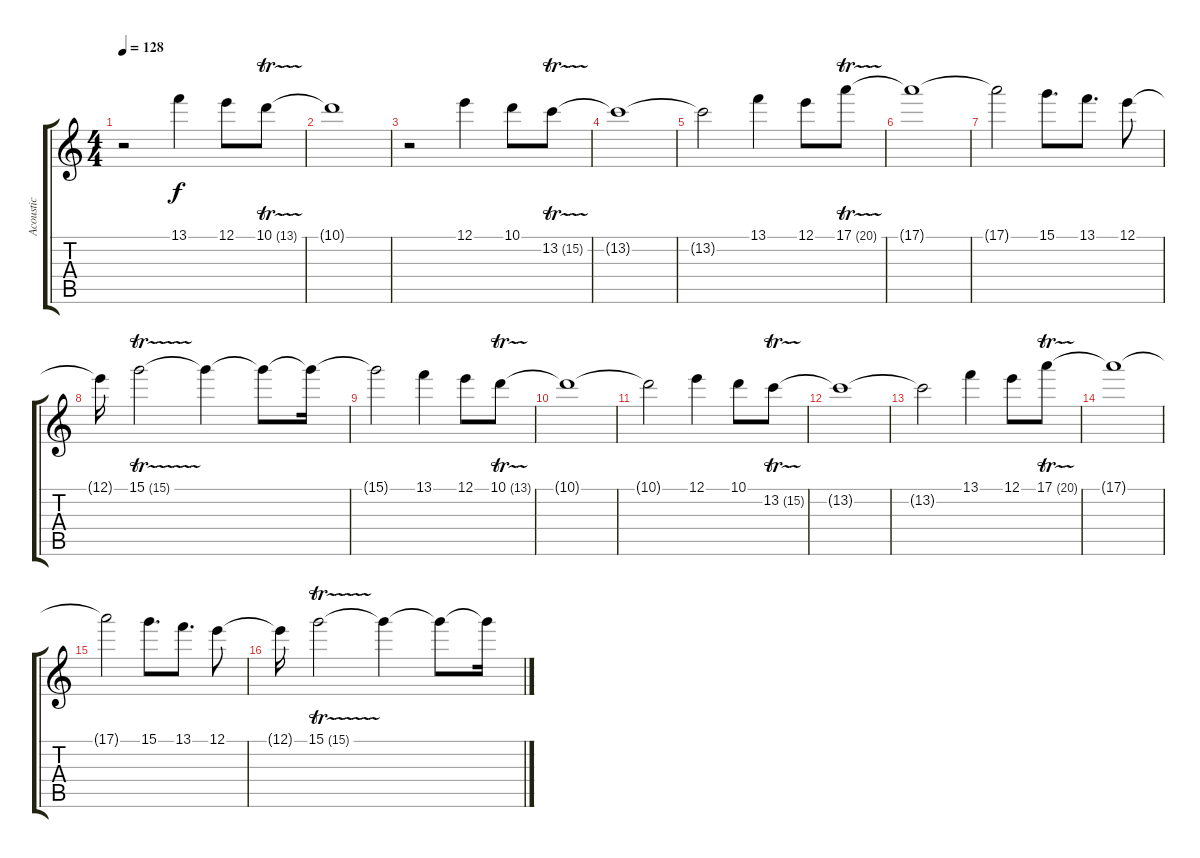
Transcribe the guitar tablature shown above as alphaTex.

\track ("Acoustic" "Acoustic") {instrument acousticguitarsteel}
\staff {score tabs}
\tuning (E4 B3 G3 D3 A2 D2) {hide}
\ts (4 4)
\tempo 128
\clef g2
\ks c
r.2{dy f} 13.1.4 12.1.8 10.1{tr (13 32)}.8{volume 5} |
10.1{t}.1 |
r.2 12.1.4{volume 12} 10.1.8 13.2{tr (15 32)}.8{volume 5} |
13.2{t}.1 |
13.2{t}.2 13.1.4{volume 12} 12.1.8 17.1{tr (20 32)}.8{volume 5} |
17.1{t}.1 |
17.1{t}.2 15.1.8{d} 13.1.8{d} 12.1.8 |
12.1{t}.16 15.1{tr (15 32)}.2 15.1{t}.4 15.1{t}.8 15.1{t}.16 |
15.1{t}.2 13.1.4 12.1.8 10.1{tr (13 32)}.8{volume 5} |
10.1{t}.1 |
10.1{t}.2 12.1.4{volume 12} 10.1.8 13.2{tr (15 32)}.8{volume 5} |
13.2{t}.1 |
13.2{t}.2 13.1.4{volume 12} 12.1.8 17.1{tr (20 32)}.8{volume 5} |
17.1{t}.1 |
17.1{t}.2 15.1.8{d} 13.1.8{d} 12.1.8 |
12.1{t}.16 15.1{tr (15 32)}.2 15.1{t}.4 15.1{t}.8 15.1{t}.16
